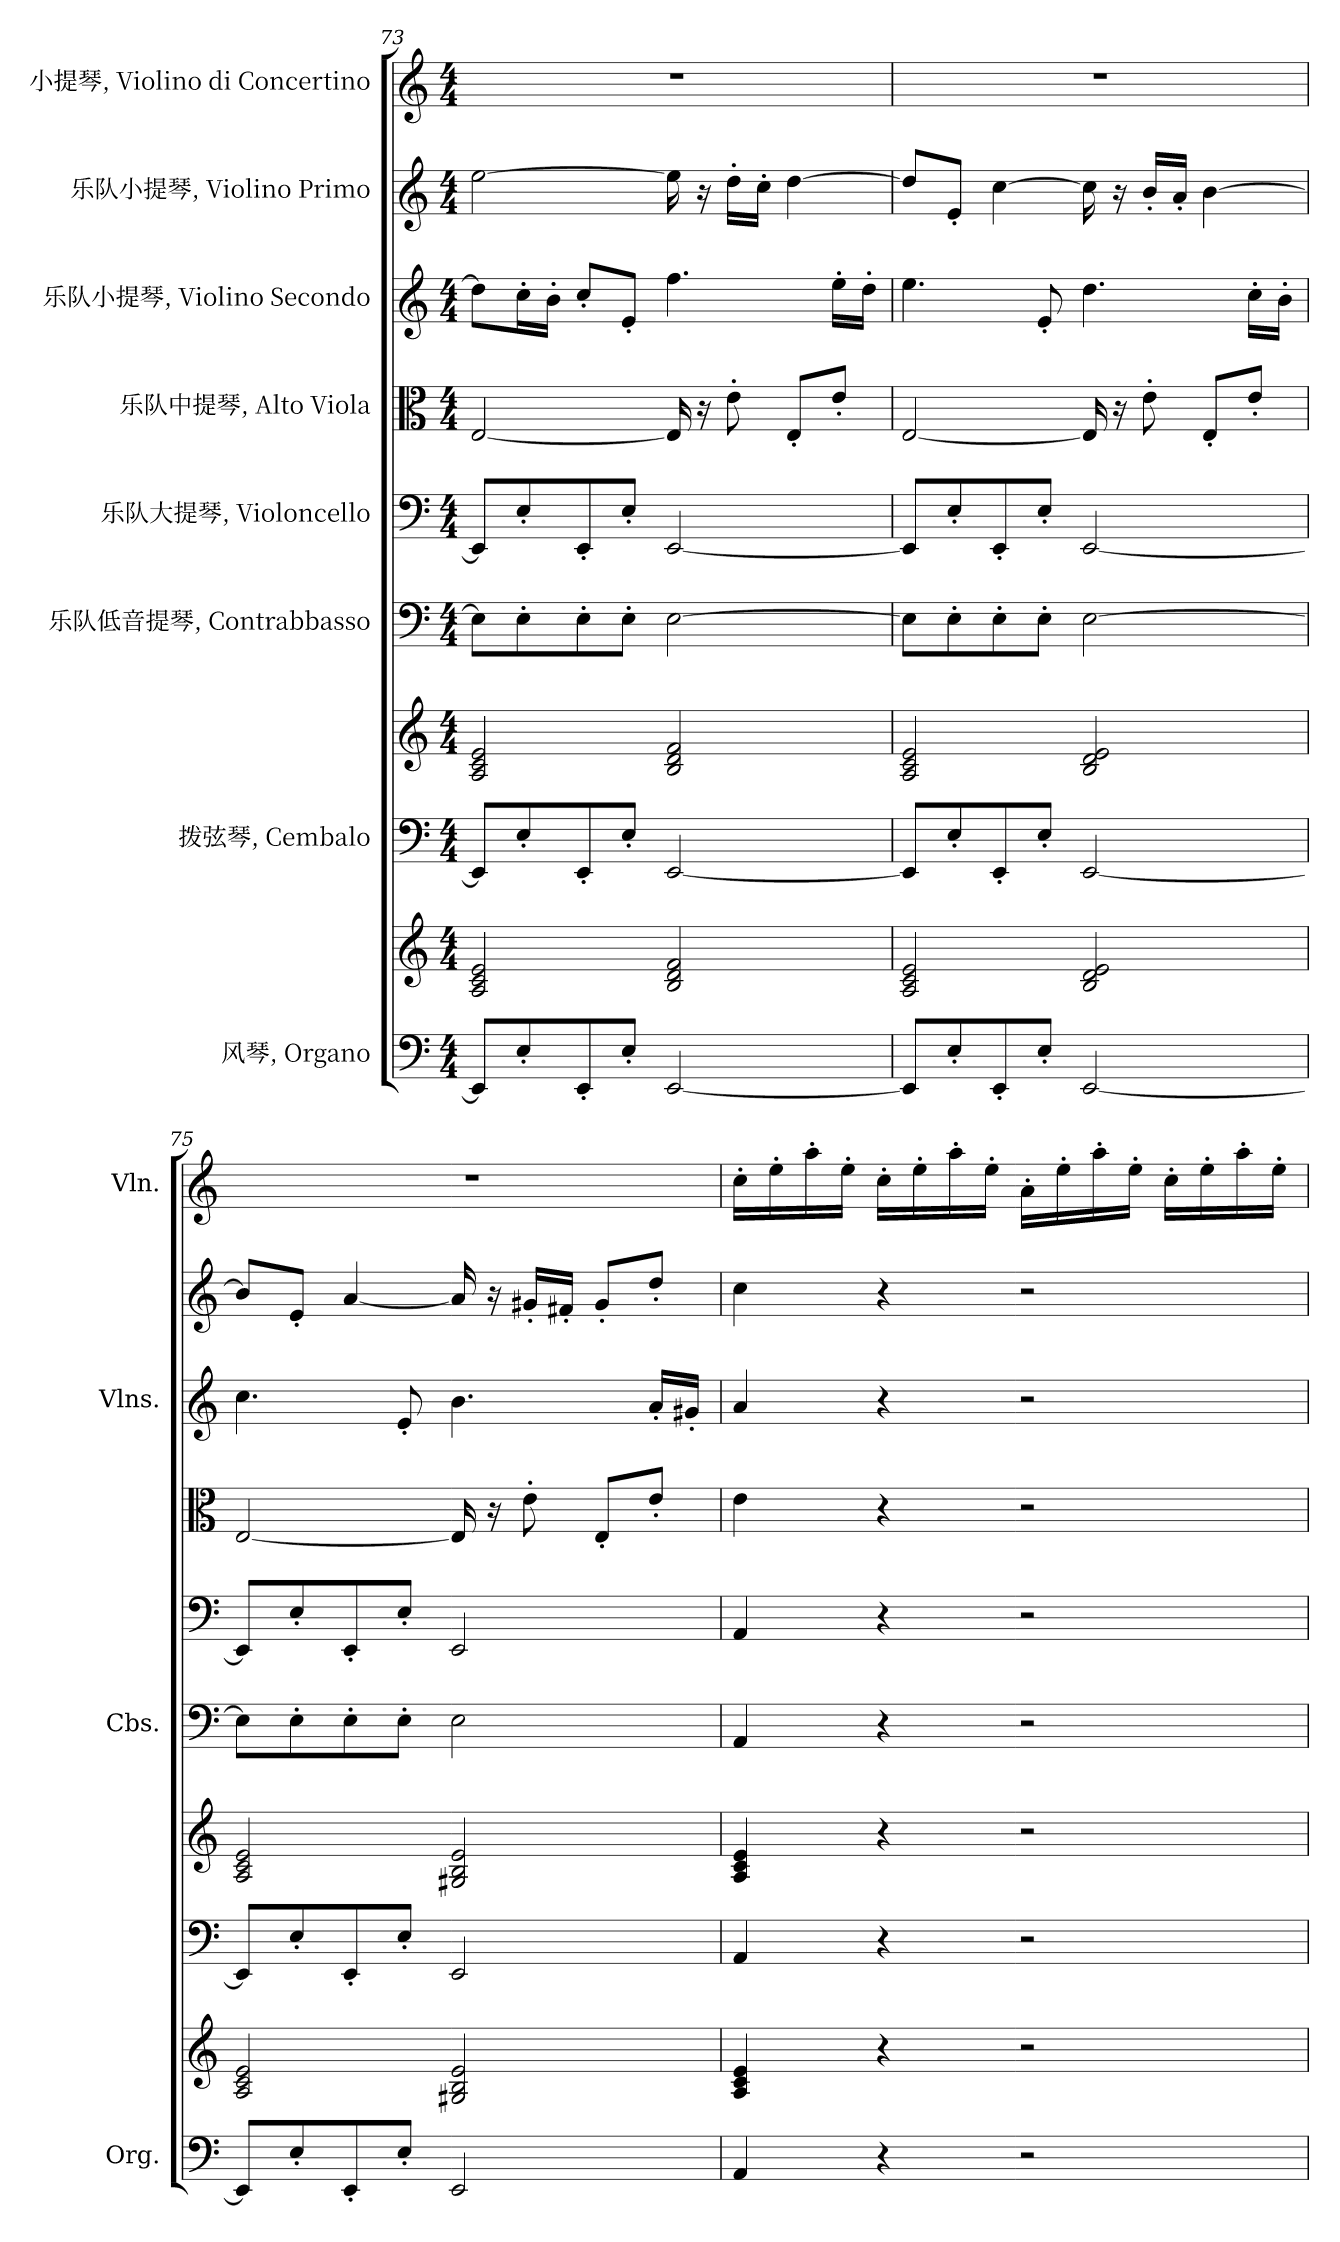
**kern	**kern	**kern	**kern	**kern	**kern	**kern	**kern	**kern	**kern
*part8	*part8	*part7	*part7	*part6	*part5	*part4	*part3	*part2	*part1
*staff10	*staff9	*staff8	*staff7	*staff6	*staff5	*staff4	*staff3	*staff2	*staff1
*I"风琴, Organo	*	*I"拨弦琴, Cembalo	*	*I"乐队低音提琴, Contrabbasso	*I"乐队大提琴, Violoncello	*I"乐队中提琴, Alto Viola	*I"乐队小提琴, Violino Secondo	*I"乐队小提琴, Violino Primo	*I"小提琴, Violino di Concertino
*I'Org.	*	*	*	*I'Cbs.	*	*	*I'Vlns.	*	*I'Vln.
*clefF4	*clefG2	*clefF4	*clefG2	*clefF4	*clefF4	*clefC3	*clefG2	*clefG2	*clefG2
*	*	*	*	*ITrd7c12	*	*	*	*	*
*k[]	*k[]	*k[]	*k[]	*k[]	*k[]	*k[]	*k[]	*k[]	*k[]
*M4/4	*M4/4	*M4/4	*M4/4	*M4/4	*M4/4	*M4/4	*M4/4	*M4/4	*M4/4
=73	=73	=73	=73	=73	=73	=73	=73	=73	=73
8EE/L]	2A/ 2c/ 2e/	8EE/L]	2A/ 2c/ 2e/	8EE\L]	8EE/L]	[2E/	8dd\L]	[2ee\	1r
8E'/	.	8E'/	.	8EE'\	8E'/	.	16cc'\L	.	.
.	.	.	.	.	.	.	16b'\JJ	.	.
8EE'/	.	8EE'/	.	8EE'\	8EE'/	.	8cc'/L	.	.
8E'/J	.	8E'/J	.	8EE'\J	8E'/J	.	8e'/J	.	.
[2EE/	2B/ 2d/ 2f/	[2EE/	2B/ 2d/ 2f/	[2EE\	[2EE/	16E/]	4.ff\	16ee\]	.
.	.	.	.	.	.	16r	.	16r	.
.	.	.	.	.	.	8e'\	.	16dd'\LL	.
.	.	.	.	.	.	.	.	16cc'\JJ	.
.	.	.	.	.	.	8E'/L	.	[4dd\	.
.	.	.	.	.	.	8e'/J	16ee'\LL	.	.
.	.	.	.	.	.	.	16dd'\JJ	.	.
=74	=74	=74	=74	=74	=74	=74	=74	=74	=74
8EE/L]	2A/ 2c/ 2e/	8EE/L]	2A/ 2c/ 2e/	8EE\L]	8EE/L]	[2E/	4.ee\	8dd/L]	1r
8E'/	.	8E'/	.	8EE'\	8E'/	.	.	8e'/J	.
8EE'/	.	8EE'/	.	8EE'\	8EE'/	.	.	[4cc\	.
8E'/J	.	8E'/J	.	8EE'\J	8E'/J	.	8e'/	.	.
[2EE/	2B/ 2d/ 2e/	[2EE/	2B/ 2d/ 2e/	[2EE\	[2EE/	16E/]	4.dd\	16cc\]	.
.	.	.	.	.	.	16r	.	16r	.
.	.	.	.	.	.	8e'\	.	16b'/LL	.
.	.	.	.	.	.	.	.	16a'/JJ	.
.	.	.	.	.	.	8E'/L	.	[4b\	.
.	.	.	.	.	.	8e'/J	16cc'\LL	.	.
.	.	.	.	.	.	.	16b'\JJ	.	.
!!LO:PB:g=z
=75	=75	=75	=75	=75	=75	=75	=75	=75	=75
8EE/L]	2A/ 2c/ 2e/	8EE/L]	2A/ 2c/ 2e/	8EE\L]	8EE/L]	[2E/	4.cc\	8b/L]	1r
8E'/	.	8E'/	.	8EE'\	8E'/	.	.	8e'/J	.
8EE'/	.	8EE'/	.	8EE'\	8EE'/	.	.	[4a/	.
8E'/J	.	8E'/J	.	8EE'\J	8E'/J	.	8e'/	.	.
2EE/	2G#X/ 2B/ 2e/	2EE/	2G#X/ 2B/ 2e/	2EE\	2EE/	16E/]	4.b\	16a/]	.
.	.	.	.	.	.	16r	.	16r	.
.	.	.	.	.	.	8e'\	.	16g#X'/LL	.
.	.	.	.	.	.	.	.	16f#X'/JJ	.
.	.	.	.	.	.	8E'/L	.	8g#'/L	.
.	.	.	.	.	.	8e'/J	16a'/LL	8dd'/J	.
.	.	.	.	.	.	.	16g#X'/JJ	.	.
=76	=76	=76	=76	=76	=76	=76	=76	=76	=76
4AA/	4A/ 4c/ 4e/	4AA/	4A/ 4c/ 4e/	4AAA/	4AA/	4e\	4a/	4cc\	16cc'\LL
.	.	.	.	.	.	.	.	.	16ee'\
.	.	.	.	.	.	.	.	.	16aa'\
.	.	.	.	.	.	.	.	.	16ee'\JJ
4r	4r	4r	4r	4r	4r	4r	4r	4r	16cc'\LL
.	.	.	.	.	.	.	.	.	16ee'\
.	.	.	.	.	.	.	.	.	16aa'\
.	.	.	.	.	.	.	.	.	16ee'\JJ
2r	2r	2r	2r	2r	2r	2r	2r	2r	16a'\LL
.	.	.	.	.	.	.	.	.	16ee'\
.	.	.	.	.	.	.	.	.	16aa'\
.	.	.	.	.	.	.	.	.	16ee'\JJ
.	.	.	.	.	.	.	.	.	16cc'\LL
.	.	.	.	.	.	.	.	.	16ee'\
.	.	.	.	.	.	.	.	.	16aa'\
.	.	.	.	.	.	.	.	.	16ee'\JJ
=	=	=	=	=	=	=	=	=	=
*-	*-	*-	*-	*-	*-	*-	*-	*-	*-
